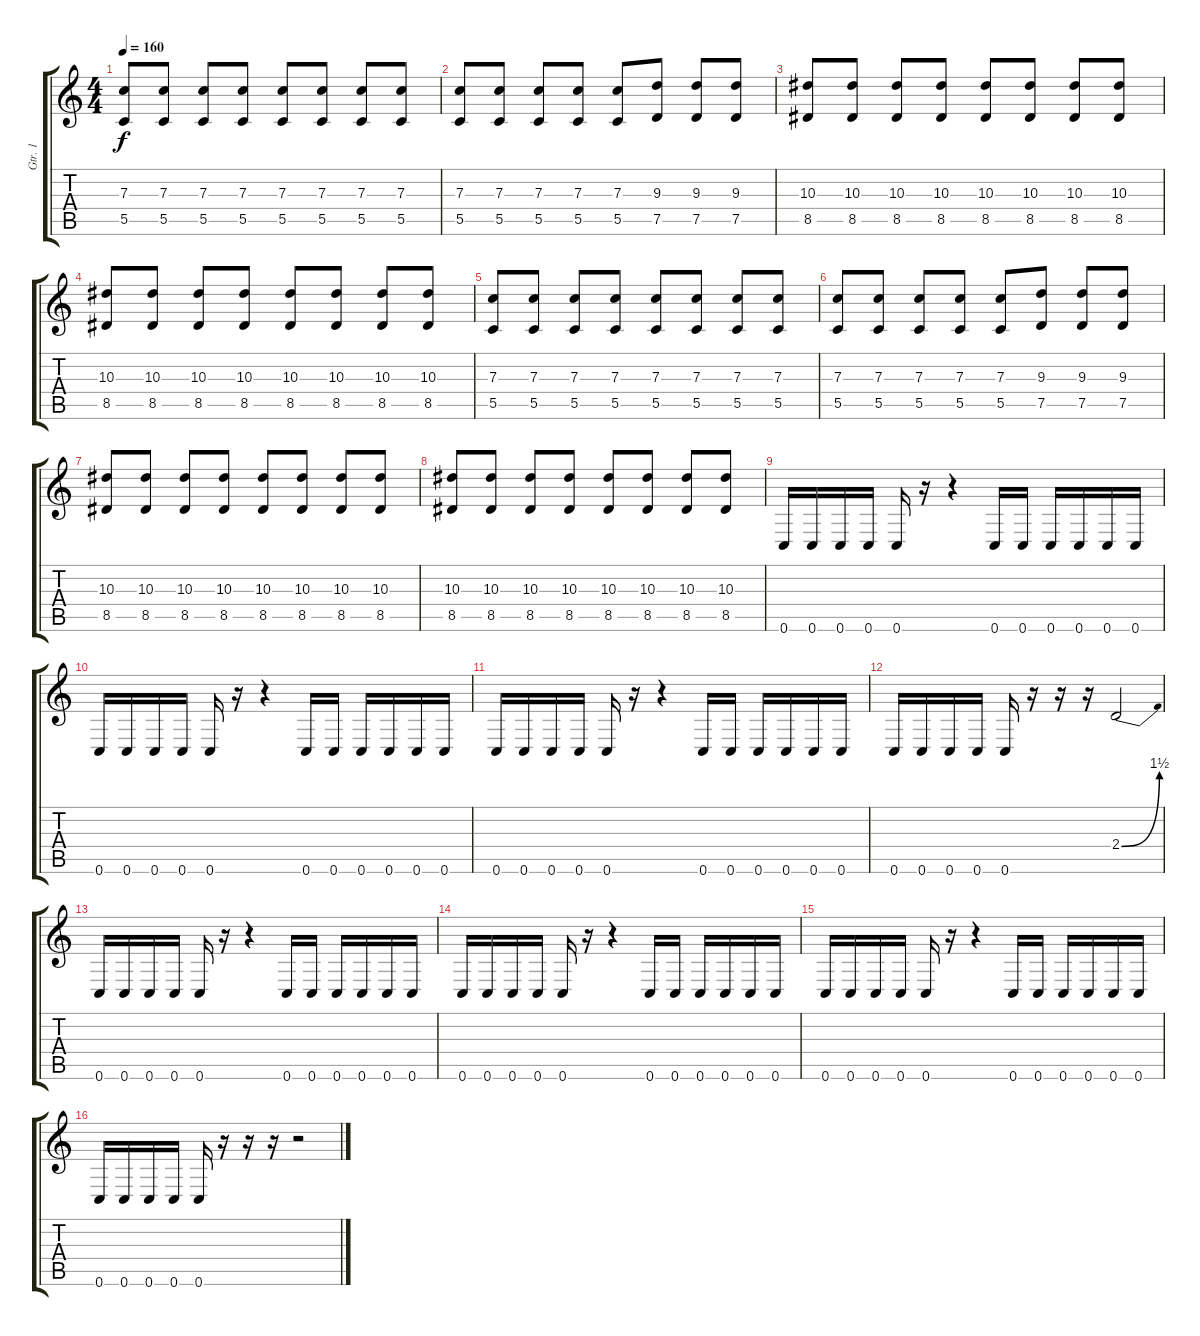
\track ("Gtr. 1" "Gtr. 1") {instrument overdrivenguitar}
\staff {score tabs}
\tuning (D4 A3 F3 C3 G2 C2) {hide}
\ts (4 4)
\tempo 160
\clef g2
\ks c
(7.3 5.5).8{dy f} (7.3 5.5).8 (7.3 5.5).8 (7.3 5.5).8 (7.3 5.5).8 (7.3 5.5).8 (7.3 5.5).8 (7.3 5.5).8 |
(7.3 5.5).8 (7.3 5.5).8 (7.3 5.5).8 (7.3 5.5).8 (7.3 5.5).8 (9.3 7.5).8 (9.3 7.5).8 (9.3 7.5).8 |
(10.3 8.5).8 (10.3 8.5).8 (10.3 8.5).8 (10.3 8.5).8 (10.3 8.5).8 (10.3 8.5).8 (10.3 8.5).8 (10.3 8.5).8 |
(10.3 8.5).8 (10.3 8.5).8 (10.3 8.5).8 (10.3 8.5).8 (10.3 8.5).8 (10.3 8.5).8 (10.3 8.5).8 (10.3 8.5).8 |
(7.3 5.5).8 (7.3 5.5).8 (7.3 5.5).8 (7.3 5.5).8 (7.3 5.5).8 (7.3 5.5).8 (7.3 5.5).8 (7.3 5.5).8 |
(7.3 5.5).8 (7.3 5.5).8 (7.3 5.5).8 (7.3 5.5).8 (7.3 5.5).8 (9.3 7.5).8 (9.3 7.5).8 (9.3 7.5).8 |
(10.3 8.5).8 (10.3 8.5).8 (10.3 8.5).8 (10.3 8.5).8 (10.3 8.5).8 (10.3 8.5).8 (10.3 8.5).8 (10.3 8.5).8 |
(10.3 8.5).8 (10.3 8.5).8 (10.3 8.5).8 (10.3 8.5).8 (10.3 8.5).8 (10.3 8.5).8 (10.3 8.5).8 (10.3 8.5).8 |
0.6.16 0.6.16 0.6.16 0.6.16 0.6.16 r.16 r.4 0.6.16 0.6.16 0.6.16 0.6.16 0.6.16 0.6.16 |
0.6.16 0.6.16 0.6.16 0.6.16 0.6.16 r.16 r.4 0.6.16 0.6.16 0.6.16 0.6.16 0.6.16 0.6.16 |
0.6.16 0.6.16 0.6.16 0.6.16 0.6.16 r.16 r.4 0.6.16 0.6.16 0.6.16 0.6.16 0.6.16 0.6.16 |
0.6.16 0.6.16 0.6.16 0.6.16 0.6.16 r.16 r.16 r.16 2.4{be (bend 0 0 60 6)}.2 |
0.6.16 0.6.16 0.6.16 0.6.16 0.6.16 r.16 r.4 0.6.16 0.6.16 0.6.16 0.6.16 0.6.16 0.6.16 |
0.6.16 0.6.16 0.6.16 0.6.16 0.6.16 r.16 r.4 0.6.16 0.6.16 0.6.16 0.6.16 0.6.16 0.6.16 |
0.6.16 0.6.16 0.6.16 0.6.16 0.6.16 r.16 r.4 0.6.16 0.6.16 0.6.16 0.6.16 0.6.16 0.6.16 |
0.6.16 0.6.16 0.6.16 0.6.16 0.6.16 r.16 r.16 r.16 r.2
